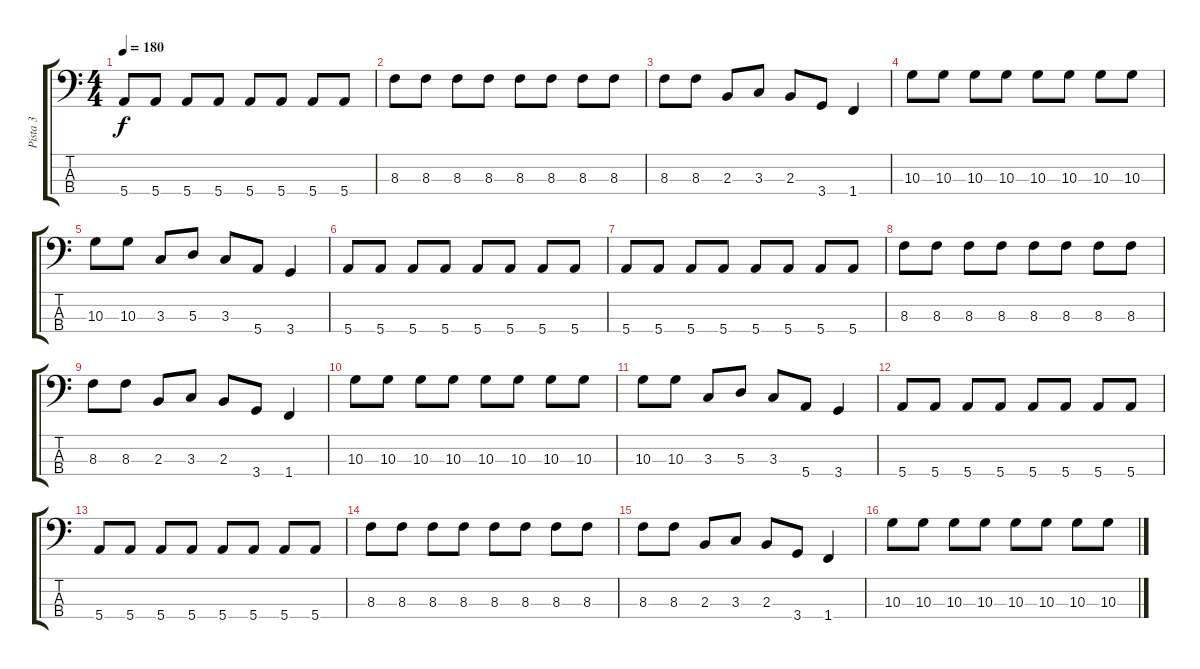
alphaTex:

\track ("Pista 3" "Pista 3") {instrument electricbasspick}
\staff {score tabs}
\tuning (G2 D2 A1 E1) {hide}
\ts (4 4)
\tempo 180
\clef f4
\ks c
5.4.8{dy f} 5.4.8 5.4.8 5.4.8 5.4.8 5.4.8 5.4.8 5.4.8 |
8.3.8 8.3.8 8.3.8 8.3.8 8.3.8 8.3.8 8.3.8 8.3.8 |
8.3.8 8.3.8 2.3.8 3.3.8 2.3.8 3.4.8 1.4.4 |
10.3.8 10.3.8 10.3.8 10.3.8 10.3.8 10.3.8 10.3.8 10.3.8 |
10.3.8 10.3.8 3.3.8 5.3.8 3.3.8 5.4.8 3.4.4 |
5.4.8 5.4.8 5.4.8 5.4.8 5.4.8 5.4.8 5.4.8 5.4.8 |
5.4.8 5.4.8 5.4.8 5.4.8 5.4.8 5.4.8 5.4.8 5.4.8 |
8.3.8 8.3.8 8.3.8 8.3.8 8.3.8 8.3.8 8.3.8 8.3.8 |
8.3.8 8.3.8 2.3.8 3.3.8 2.3.8 3.4.8 1.4.4 |
10.3.8 10.3.8 10.3.8 10.3.8 10.3.8 10.3.8 10.3.8 10.3.8 |
10.3.8 10.3.8 3.3.8 5.3.8 3.3.8 5.4.8 3.4.4 |
5.4.8 5.4.8 5.4.8 5.4.8 5.4.8 5.4.8 5.4.8 5.4.8 |
5.4.8 5.4.8 5.4.8 5.4.8 5.4.8 5.4.8 5.4.8 5.4.8 |
8.3.8 8.3.8 8.3.8 8.3.8 8.3.8 8.3.8 8.3.8 8.3.8 |
8.3.8 8.3.8 2.3.8 3.3.8 2.3.8 3.4.8 1.4.4 |
10.3.8 10.3.8 10.3.8 10.3.8 10.3.8 10.3.8 10.3.8 10.3.8
